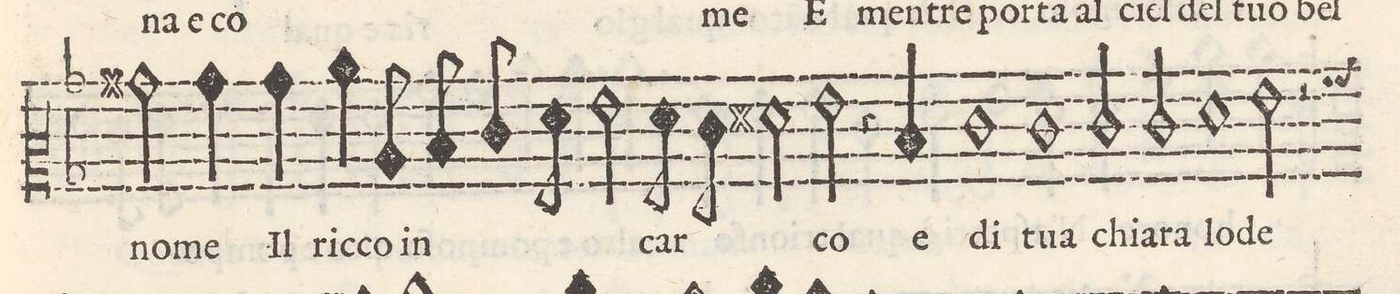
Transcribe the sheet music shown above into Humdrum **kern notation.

**kern	**text
*I"ALTO	*
*clefC2	*
*k[b-]	*
*met(C)	*
*M2/1	*
2bn\	no-
4b\	-me
4b\	Il
=21-	=21-
4cc\	ric-
8c/	-co in-
8d/	.
8e/	.
8f\	.
2g\	.
8f\	car-
8e\	.
2f#X\	.
=22-	=22-
2g\	-co
4r	.
4d/	e
1e	di
=23-	=23-
1e	tua
2e/	chia-
2e/	-ra
=24-	=24-
1fny	lo-
2g\	-de
2r	.
=25-	=25-
*-	*-
